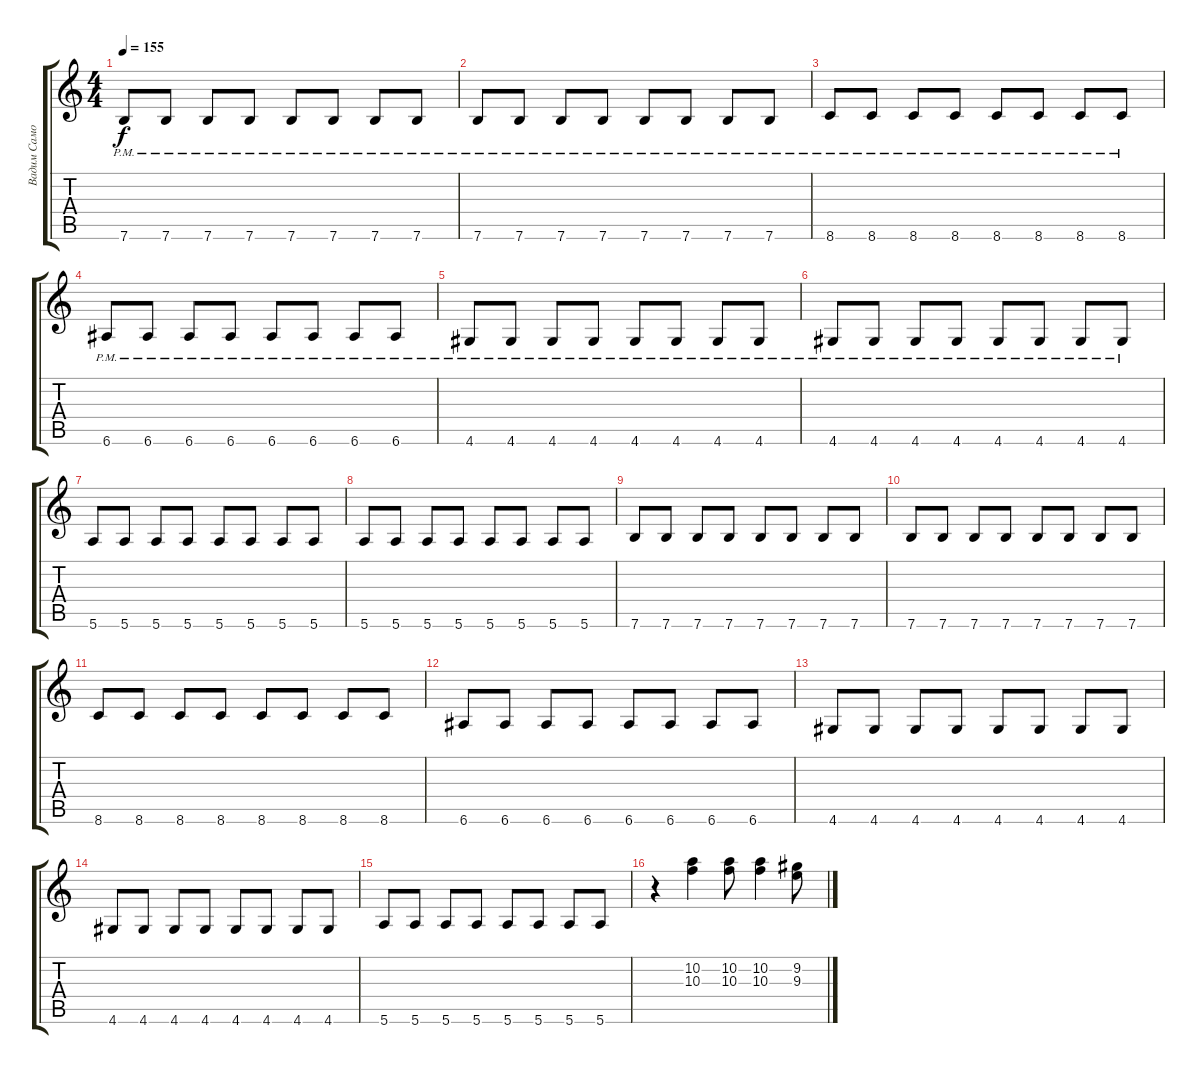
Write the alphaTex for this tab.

\track ("Вадим Самойлов (Gibson Les Paul)" "Вадим Само") {instrument overdrivenguitar}
\staff {score tabs}
\tuning (E4 B3 G3 D3 A2 E2) {hide}
\ts (4 4)
\tempo 155
\clef g2
\ks c
7.6{pm}.8{dy f} 7.6{pm}.8 7.6{pm}.8 7.6{pm}.8 7.6{pm}.8 7.6{pm}.8 7.6{pm}.8 7.6{pm}.8 |
7.6{pm}.8 7.6{pm}.8 7.6{pm}.8 7.6{pm}.8 7.6{pm}.8 7.6{pm}.8 7.6{pm}.8 7.6{pm}.8 |
8.6{pm}.8 8.6{pm}.8 8.6{pm}.8 8.6{pm}.8 8.6{pm}.8 8.6{pm}.8 8.6{pm}.8 8.6{pm}.8 |
6.6{pm}.8 6.6{pm}.8 6.6{pm}.8 6.6{pm}.8 6.6{pm}.8 6.6{pm}.8 6.6{pm}.8 6.6{pm}.8 |
4.6{pm}.8 4.6{pm}.8 4.6{pm}.8 4.6{pm}.8 4.6{pm}.8 4.6{pm}.8 4.6{pm}.8 4.6{pm}.8 |
4.6{pm}.8 4.6{pm}.8 4.6{pm}.8 4.6{pm}.8 4.6{pm}.8 4.6{pm}.8 4.6{pm}.8 4.6{pm}.8 |
5.6.8 5.6.8 5.6.8 5.6.8 5.6.8 5.6.8 5.6.8 5.6.8 |
5.6.8 5.6.8 5.6.8 5.6.8 5.6.8 5.6.8 5.6.8 5.6.8 |
7.6.8 7.6.8 7.6.8 7.6.8 7.6.8 7.6.8 7.6.8 7.6.8 |
7.6.8 7.6.8 7.6.8 7.6.8 7.6.8 7.6.8 7.6.8 7.6.8 |
8.6.8 8.6.8 8.6.8 8.6.8 8.6.8 8.6.8 8.6.8 8.6.8 |
6.6.8 6.6.8 6.6.8 6.6.8 6.6.8 6.6.8 6.6.8 6.6.8 |
4.6.8 4.6.8 4.6.8 4.6.8 4.6.8 4.6.8 4.6.8 4.6.8 |
4.6.8 4.6.8 4.6.8 4.6.8 4.6.8 4.6.8 4.6.8 4.6.8 |
5.6.8 5.6.8 5.6.8 5.6.8 5.6.8 5.6.8 5.6.8 5.6.8 |
r.4 (10.2 10.3).4 (10.2 10.3).8 (10.2 10.3).4 (9.2 9.3).8
